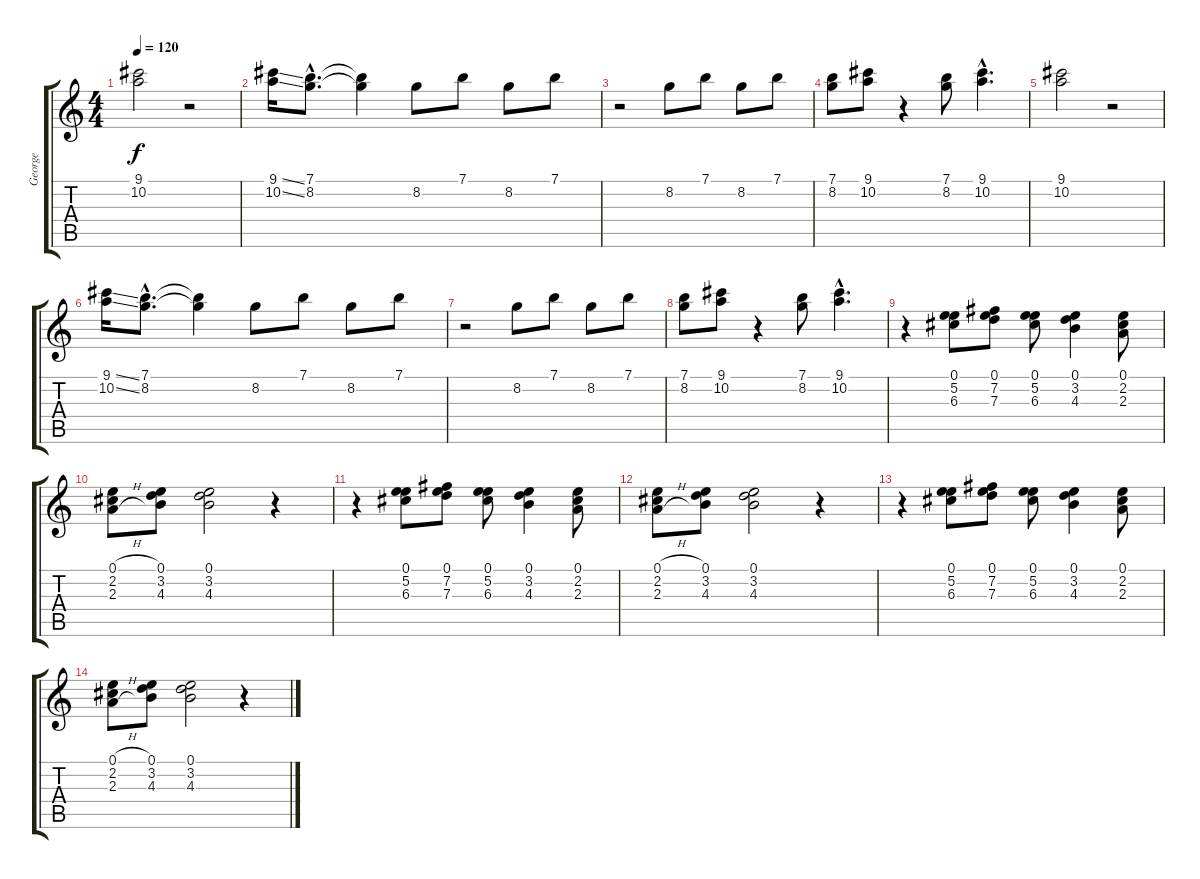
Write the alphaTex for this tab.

\track ("George" "George") {instrument electricguitarjazz}
\staff {score tabs}
\tuning (E4 B3 G3 D3 A2 E2) {hide}
\ts (4 4)
\tempo 120
\clef g2
\ks c
(9.1 10.2).2{dy f} r.2 |
(9.1{ss} 10.2{ss}).16 (7.1{hac} 8.2{hac}).8{d} (7.1{t} 8.2{t}).4 8.2.8 7.1.8 8.2.8 7.1.8 |
r.2 8.2.8 7.1.8 8.2.8 7.1.8 |
(7.1 8.2).8 (9.1 10.2).8 r.4 (7.1 8.2).8 (9.1{hac} 10.2{hac}).4{d} |
(9.1 10.2).2 r.2 |
(9.1{ss} 10.2{ss}).16 (7.1{hac} 8.2{hac}).8{d} (7.1{t} 8.2{t}).4 8.2.8 7.1.8 8.2.8 7.1.8 |
r.2 8.2.8 7.1.8 8.2.8 7.1.8 |
(7.1 8.2).8 (9.1 10.2).8 r.4 (7.1 8.2).8 (9.1{hac} 10.2{hac}).4{d} |
r.4 (0.1 5.2 6.3).8 (0.1 7.2 7.3).8 (0.1 5.2 6.3).8 (0.1 3.2 4.3).4 (0.1 2.2 2.3).8 |
(0.1{h} 2.2{h} 2.3{h}).8 (0.1 3.2 4.3).8 (0.1 3.2 4.3).2 r.4 |
r.4{volume 12} (0.1 5.2 6.3).8 (0.1 7.2 7.3).8 (0.1 5.2 6.3).8{volume 11} (0.1 3.2 4.3).4 (0.1 2.2 2.3).8 |
(0.1{h} 2.2{h} 2.3{h}).8 (0.1 3.2 4.3).8{volume 8} (0.1 3.2 4.3).2 r.4 |
r.4{volume 6} (0.1 5.2 6.3).8 (0.1 7.2 7.3).8 (0.1 5.2 6.3).8{volume 4} (0.1 3.2 4.3).4 (0.1 2.2 2.3).8{volume 2} |
(0.1{h} 2.2{h} 2.3{h}).8{volume 1} (0.1 3.2 4.3).8 (0.1 3.2 4.3).2{volume 0} r.4
